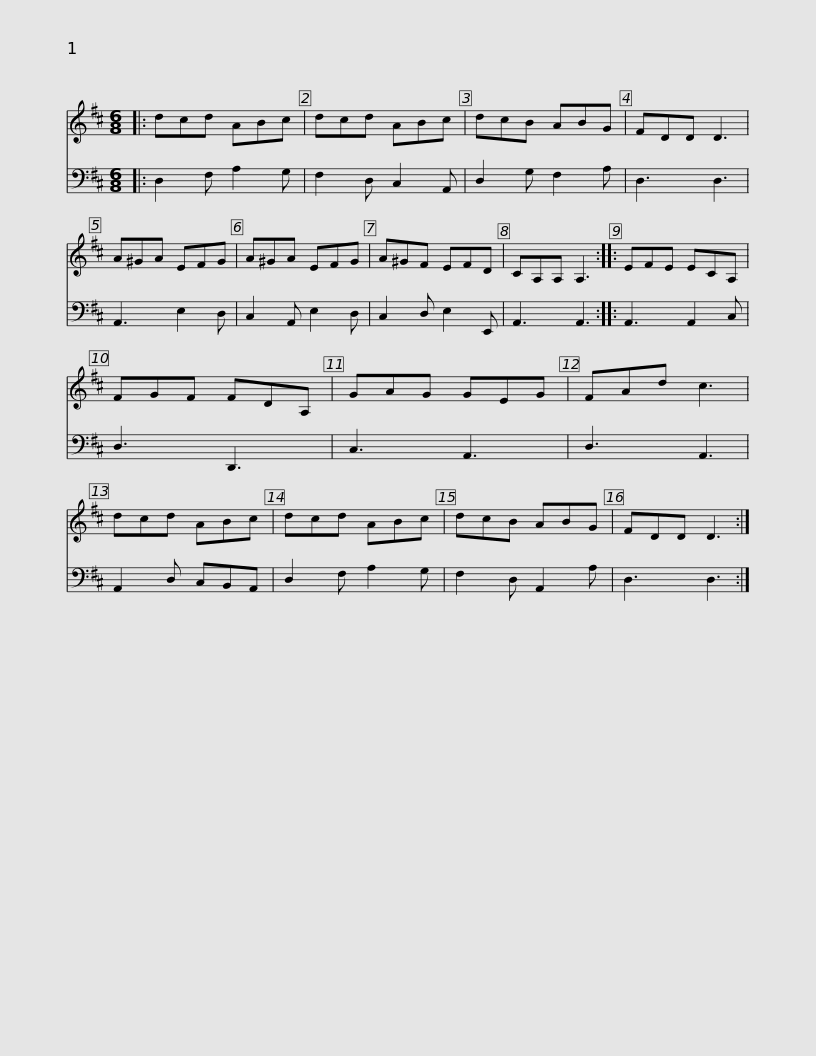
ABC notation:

X:1
%%score 1 2
L:1/8
M:6/8
I:linebreak $
K:D
V:1 treble
V:2 bass
V:1
|: dcd ABc | dcd ABc | dcB ABG | FDD D3 | A^GA EFG | %5
 A^GA EFG |$ A^GF EFD | CA,A, A,3 :: EFE ECA, | FGF FDA, | %10
 GAG GEG | FAd c3 | dcd ABc |$ dcd ABc | dcB ABG | %15
 FDD D3 :| %16
V:2
|: D,2 F, A,2 G, | F,2 D, C,2 A,, | D,2 G, F,2 A, | D,3 D,3 | A,,3 E,2 D, | %5
 C,2 A,, E,2 D, |$ C,2 D, E,2 E,, | A,,3 A,,3 :: A,,3 A,,2 C, | D,3 D,,3 | %10
 C,3 A,,3 | D,3 A,,3 | A,,2 D, C,B,,A,, |$ D,2 F, A,2 G, | F,2 D, A,,2 A, | %15
 D,3 D,3 :| %16
